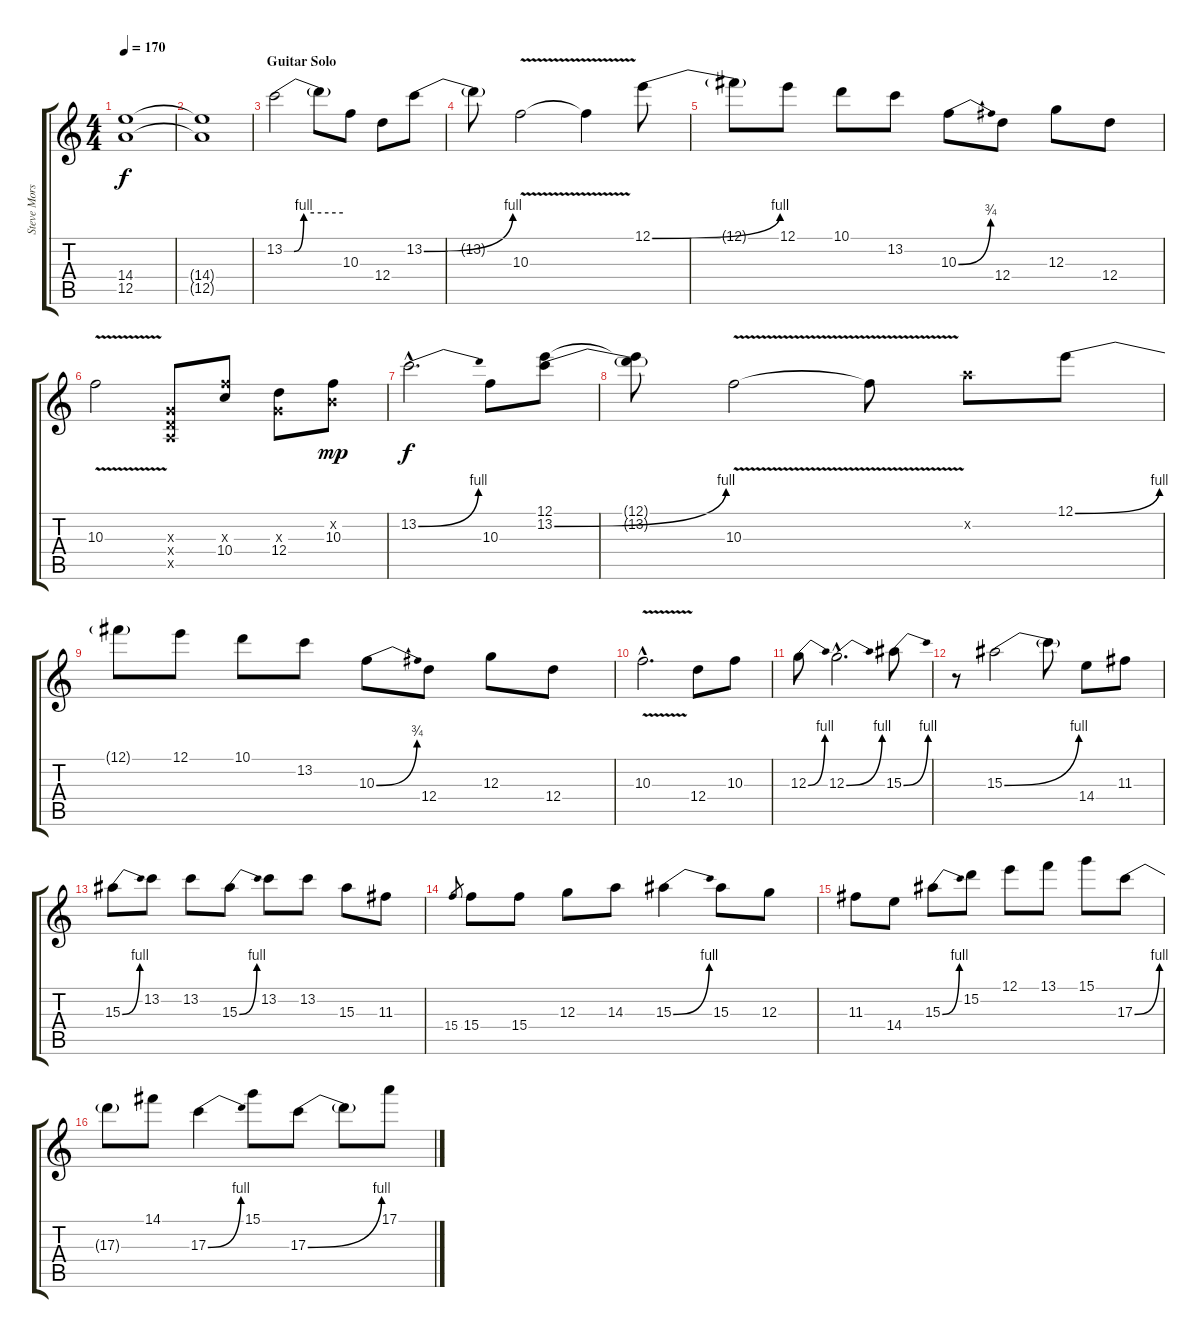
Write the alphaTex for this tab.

\track ("Steve Morse" "Steve Mors") {instrument overdrivenguitar}
\staff {score tabs}
\tuning (E4 B3 G3 D3 A2 E2) {hide}
\ts (4 4)
\tempo 170
\clef g2
\ks c
(14.4{t} 12.5{t}).1{dy f} |
(14.4{t} 12.5{t}).1 |
\section ("" "Guitar Solo")
13.2{be (custom 0 0 10 0 20 4 60 4)}.2{volume 16} 13.2{t}.8 10.3.8 12.4.8 13.2{be (bend 0 0 60 4)}.8 |
13.2{t}.8 10.3{v}.2 10.3{t}.4 12.1{be (bend 0 0 60 4)}.8 |
12.1{t}.8 12.1.8 10.1.8 13.2.8 10.3{be (bend 0 0 60 3)}.8 12.4.8 12.3.8 12.4.8 |
10.3{v}.2 (0.3{x} 0.4{x} 0.5{x}).8 (10.3{x} 10.4).8 (0.3{x} 12.4).8 (0.2{x} 10.3).8{dy mp} |
13.2{be (bend 0 0 60 4) hac}.2{d dy f} 10.3.8 (12.1 13.2{be (bend 0 0 60 4)}).8 |
(12.1{t} 13.2{t}).8 10.3{v}.2 10.3{t}.8 10.2{x}.8 12.1{be (bend 0 0 60 4)}.8 |
12.1{t}.8 12.1.8 10.1.8 13.2.8 10.3{be (bend 0 0 60 3)}.8 12.4.8 12.3.8 12.4.8 |
10.3{v hac}.2{d} 12.4.8 10.3.8 |
12.3{be (bend 0 0 60 4)}.8 12.3{be (bend 0 0 60 4) hac}.2{d} 15.3{be (bend 0 0 60 4)}.8 |
r.8 15.3{be (bend 0 0 60 4)}.2 15.3{t}.8 14.4.8 11.3.8 |
15.3{be (bend 0 0 60 4)}.8 13.2.8 13.2.8 15.3{be (bend 0 0 60 4)}.8 13.2.8 13.2.8 15.3.8 11.3.8 |
15.4.8{gr} 15.4.8 15.4.8 12.3.8 14.3.8 15.3{be (bend 0 0 60 4)}.4 15.3.8 12.3.8 |
11.3.8 14.4.8 15.3{be (bend 0 0 60 4)}.8 15.2.8 12.1.8 13.1.8 15.1.8 17.3{be (bend 0 0 60 4)}.8 |
17.3{t}.8 14.1.8 17.3{be (bend 0 0 60 4)}.4 15.1.8 17.3{be (bend 0 0 60 4)}.8 17.3{t}.8 17.1.8
